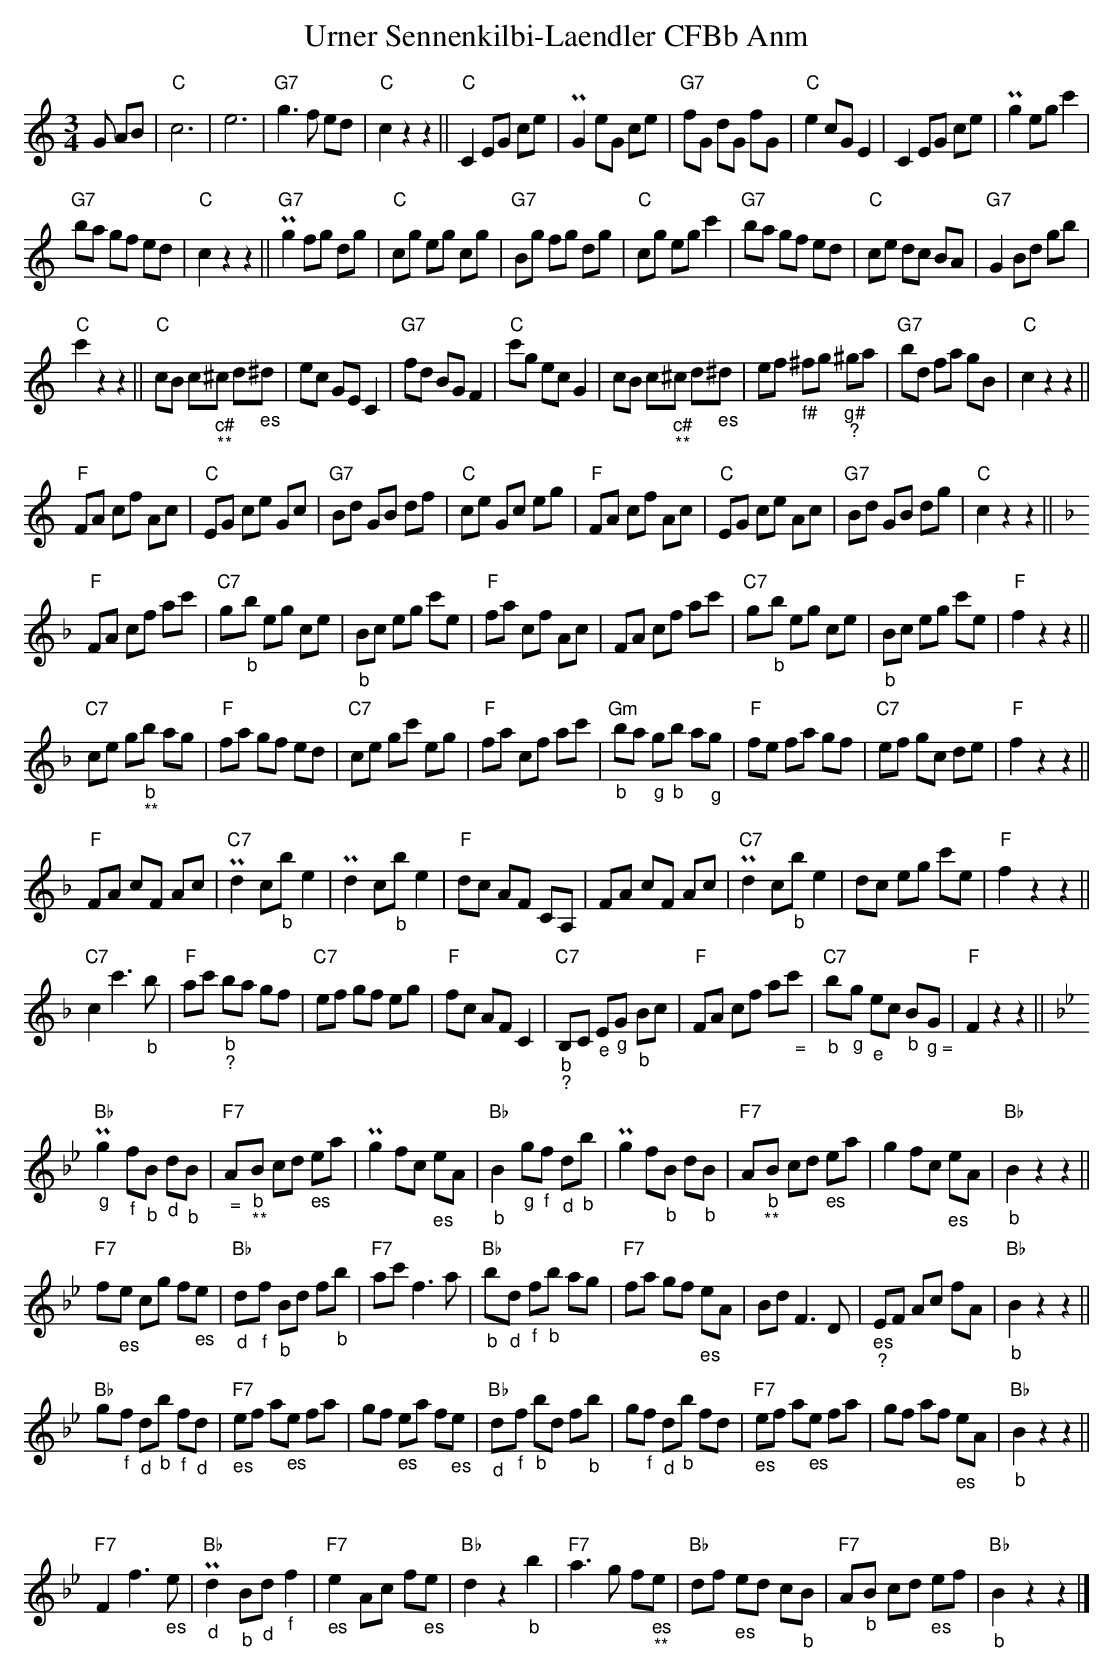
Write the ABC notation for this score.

X:1
T: Urner Sennenkilbi-Laendler CFBb Anm
M:3/4
L:1/8
K:C %%MIDI gchordon
G AB | "C"c6 | e6 | "G7"g3f ed | "C"c2z2z2 || "C"C2 EG ce | PG2 eG ce | "G7"fG dG fG | "C"e2 cG E2 | C2 EG ce | Pg2 eg c'2 |
"G7"ba gf ed | "C"c2 z2z2 || P"G7"g2 fg dg | "C"cg eg cg | "G7"Bg fg dg | "C"cg eg c'2 | "G7"ba gf ed | "C"ce dc BA | "G7"G2 Bd gb |
"C"c'2 z2z2 || "C"cB c"_c#""_ **"^c d"_es"^d | ec GE C2 | "G7"fd BG F2 | \
"C"c'g ec G2 | cB c"_c#""_ **"^c d"_es"^d | ef "_f#"^fg "_g#""_?"^ga | "G7"bd fa gB | "C"c2z2z2 ||
"F"FA cf Ac | "C"EG ce Gc | "G7"Bd GB df | "C"ce Gc eg | \
"F"FA cf Ac | "C"EG ce Ac | "G7"Bd GB dg | "C"c2z2z2 || [K:F]
"F"FA cf ac' | "C7"g"_b"b eg ce | "_b"Bc eg c'e | "F"fa cf Ac | \
FA cf ac' | "C7"g"_b"b eg ce | "_b"Bc eg c'e | "F"f2z2z2 ||
"C7"ce g"_b""_ **"b ag | "F"fa gf ed | "C7"ce gc' eg | "F"fa cf ac' | "Gm""_b"ba "_g"g"_b"b a"_g"g | "F"fe fa gf | "C7"ef gc de | "F"f2z2z2 ||
"F"FA cF Ac | P"C7"d2 c"_b"b e2 | Pd2 c"_b"b e2 | "F"dc AF CA, | \
FA cF Ac | P"C7"d2 c"_b"b e2 | dc eg c'e | "F"f2z2z2 ||
"C7"c2 c'3"_b"b | "F"ac' "_b""_?"ba gf | "C7"ef gf eg | "F"fc AF C2 | \
"C7""_b""_?"B,C "_e"E"_g"G "_b"Bc | "F"FA cf a"_  ="c' | "C7""_b"b"_g"g "_e"ec "_b"B"_ g ="G | "F"F2z2z2 || [K:Bb]
P"Bb""_g"g2 "_f"f"_b"B "_d"d"_b"B | "F7""_ ="A"_b""_ **"B cd "_es"ea | Pg2 fc "_es"eA | "Bb""_b"B2 "_g"g"_f"f "_d"d"_b"b | \
Pg2 f"_b"B d"_b"B | "F7"A"_b""_**"B cd "_es"ea | g2 fc "_es"eA | "Bb""_b"B2 z2z2 ||
"F7"f"_es"e cg f"_es"e | "Bb""_d"d"_f"f "_b"Bd f"_b"b | "F7"ac' f3a | "Bb""_b"b"_d"d "_f"f"_b"b ag | \
"F7"fa gf "_es"eA | Bd F3D | "_es""_?"EF Ac fA | "Bb""_b"B2z2z2 ||
"Bb"g"_f"f "_d"d"_b"b "_f"f"_d"d | "F7""_es"ef a"_es"e fa | gf "_es"ea f"_es"e | "Bb""_d"d"_f"f "_b"bd f"_b"b | \
    g"_f"f "_d"d"_b"b fd | "F7""_es"ef a"_es"e fa | gf af "_es"eA | "Bb""_b"B2 z2z2 ||
"F7"F2 f3"_es"e | P"Bb""_d"d2 "_b"B"_d"d "_f"f2 | "F7""_es"e2 Ac f"_es"e | "Bb"d2z2"_b"b2 | \
"F7"a3g f"_es""_ **"e | "Bb"df "_es"ed c"_b"B | "F7"A"_b"B cd "_es"ef | "Bb""_b"B2 z2z2 |]
